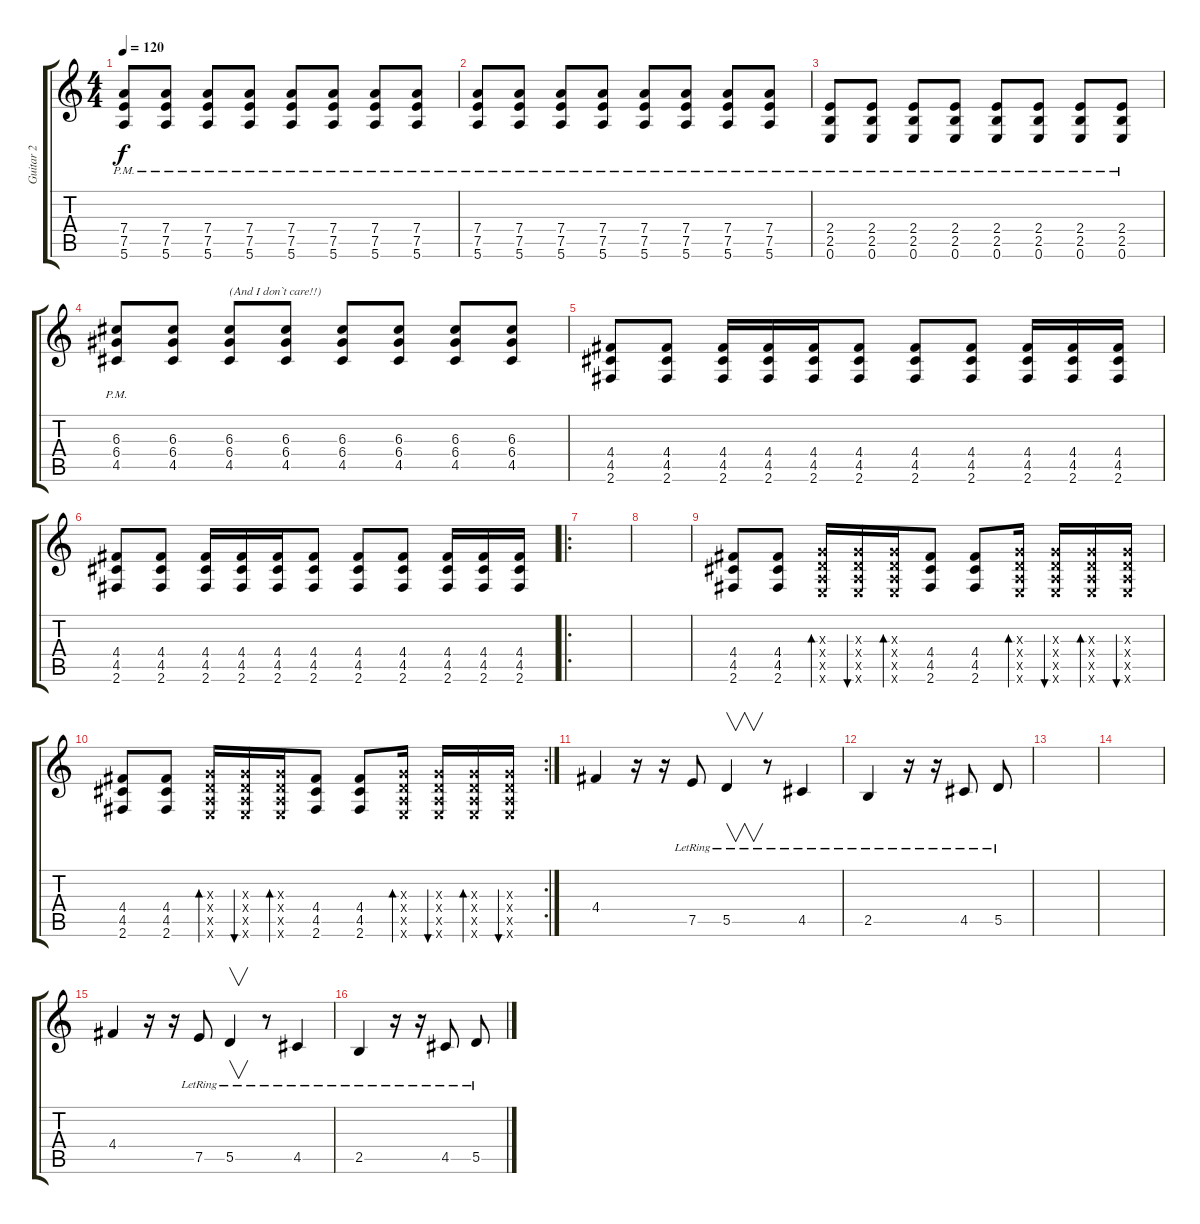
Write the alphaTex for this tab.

\track ("Guitar 2" "Guitar 2") {instrument overdrivenguitar}
\staff {score tabs}
\tuning (E4 B3 G3 D3 A2 E2) {hide}
\ts (4 4)
\tempo 120
\clef g2
\ks c
(7.4{pm} 7.5{pm} 5.6{pm}).8{dy f} (7.4{pm} 7.5{pm} 5.6{pm}).8 (7.4{pm} 7.5{pm} 5.6{pm}).8 (7.4{pm} 7.5{pm} 5.6{pm}).8 (7.4{pm} 7.5{pm} 5.6{pm}).8 (7.4{pm} 7.5{pm} 5.6{pm}).8 (7.4{pm} 7.5{pm} 5.6{pm}).8 (7.4{pm} 7.5{pm} 5.6{pm}).8 |
(7.4{pm} 7.5{pm} 5.6{pm}).8 (7.4{pm} 7.5{pm} 5.6{pm}).8 (7.4{pm} 7.5{pm} 5.6{pm}).8 (7.4{pm} 7.5{pm} 5.6{pm}).8 (7.4{pm} 7.5{pm} 5.6{pm}).8 (7.4{pm} 7.5{pm} 5.6{pm}).8 (7.4{pm} 7.5{pm} 5.6{pm}).8 (7.4{pm} 7.5{pm} 5.6{pm}).8 |
(2.4{pm} 2.5{pm} 0.6{pm}).8 (2.4{pm} 2.5{pm} 0.6{pm}).8 (2.4{pm} 2.5{pm} 0.6{pm}).8 (2.4{pm} 2.5{pm} 0.6{pm}).8 (2.4{pm} 2.5{pm} 0.6{pm}).8 (2.4{pm} 2.5{pm} 0.6{pm}).8 (2.4{pm} 2.5{pm} 0.6{pm}).8 (2.4{pm} 2.5{pm} 0.6{pm}).8 |
(6.3{pm} 6.4{pm} 4.5{pm}).8{instrument overdrivenguitar} (6.3 6.4 4.5).8 (6.3 6.4 4.5).8{txt "(And I don`t care!!)"} (6.3 6.4 4.5).8 (6.3 6.4 4.5).8 (6.3 6.4 4.5).8 (6.3 6.4 4.5).8 (6.3 6.4 4.5).8 |
(4.4 4.5 2.6).8 (4.4 4.5 2.6).8 (4.4 4.5 2.6).16 (4.4 4.5 2.6).16 (4.4 4.5 2.6).16 (4.4 4.5 2.6).8 (4.4 4.5 2.6).8 (4.4 4.5 2.6).8 (4.4 4.5 2.6).16 (4.4 4.5 2.6).16 (4.4 4.5 2.6).16 |
(4.4 4.5 2.6).8 (4.4 4.5 2.6).8 (4.4 4.5 2.6).16 (4.4 4.5 2.6).16 (4.4 4.5 2.6).16 (4.4 4.5 2.6).8 (4.4 4.5 2.6).8 (4.4 4.5 2.6).8 (4.4 4.5 2.6).16 (4.4 4.5 2.6).16 (4.4 4.5 2.6).16 |
\ro
|
|
(4.4 4.5 2.6).8 (4.4 4.5 2.6).8 (0.3{x} 0.4{x} 0.5{x} 0.6{x}).16{bd 120} (0.3{x} 0.4{x} 0.5{x} 0.6{x}).16{bu 120} (0.3{x} 0.4{x} 0.5{x} 0.6{x}).16{bd 120} (4.4 4.5 2.6).8 (4.4 4.5 2.6).8 (0.3{x} 0.4{x} 0.5{x} 0.6{x}).16{bd 120} (0.3{x} 0.4{x} 0.5{x} 0.6{x}).16{bu 120} (0.3{x} 0.4{x} 0.5{x} 0.6{x}).16{bd 120} (0.3{x} 0.4{x} 0.5{x} 0.6{x}).16{bu 120} |
\rc 2
(4.4 4.5 2.6).8 (4.4 4.5 2.6).8 (0.3{x} 0.4{x} 0.5{x} 0.6{x}).16{bd 120} (0.3{x} 0.4{x} 0.5{x} 0.6{x}).16{bu 120} (0.3{x} 0.4{x} 0.5{x} 0.6{x}).16{bd 120} (4.4 4.5 2.6).8 (4.4 4.5 2.6).8 (0.3{x} 0.4{x} 0.5{x} 0.6{x}).16{bd 120} (0.3{x} 0.4{x} 0.5{x} 0.6{x}).16{bu 120} (0.3{x} 0.4{x} 0.5{x} 0.6{x}).16{bd 120} (0.3{x} 0.4{x} 0.5{x} 0.6{x}).16{bu 120} |
4.4.4 r.16 r.16 7.5{lr}.8 5.5{lr}.4{v} r.8 4.5{lr}.4 |
2.5{lr}.4 r.16 r.16 4.5{lr}.8 5.5{lr}.8 |
|
|
4.4.4 r.16 r.16 7.5{lr}.8 5.5{lr}.4{v} r.8 4.5{lr}.4 |
2.5{lr}.4 r.16 r.16 4.5{lr}.8 5.5{lr}.8
